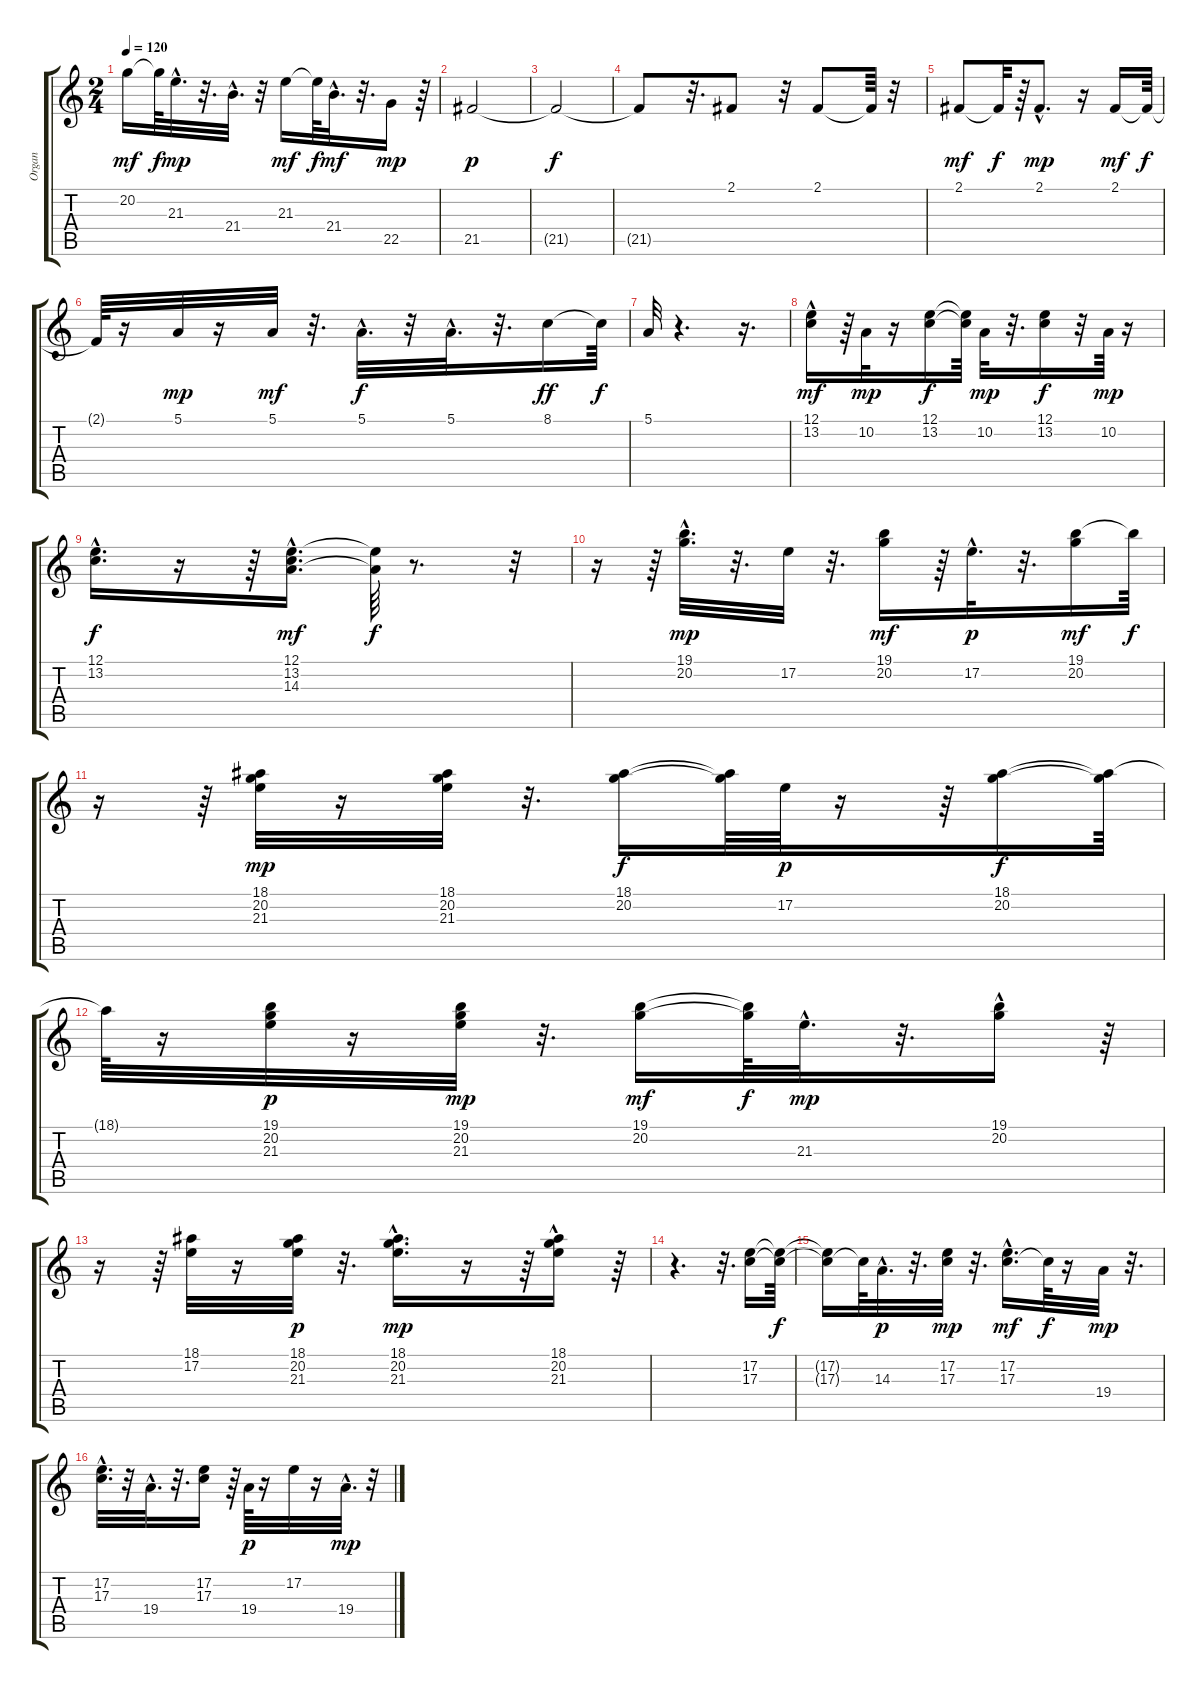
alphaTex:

\track ("Organ " "Organ ") {instrument drawbarorgan}
\staff {score tabs}
\tuning (E4 B3 G3 D3 A2 E2) {hide}
\ts (2 4)
\tempo 120
\clef g2
\ks c
20.2.16{dy mf} 20.2{t}.64{dy f} 21.3{hac}.32{d dy mp} r.32{d} 21.4{hac}.32{d} r.32 21.3.16{dy mf} 21.3{t}.64{dy f} 21.4{hac}.32{d dy mf} r.32{d} 22.5.16{dy mp} r.64 |
21.5.2{dy p} |
21.5{t}.2{dy f} |
21.5{t}.8 r.32{d} 2.1.8 r.32 2.1.8 2.1{t}.64 r.32 |
2.1.8{dy mf} 2.1{t}.32{dy f} r.64 2.1{hac}.8{d dy mp} r.16 2.1.16{dy mf} 2.1{t}.64{dy f} |
2.1{t}.64 r.16 5.1.32{dy mp} r.16 5.1.32{dy mf} r.32{d} 5.1{hac}.32{d dy f} r.32 5.1{hac}.32{d} r.32{d} 8.1.16{dy ff} 8.1{t}.64{dy f} |
5.1.32 r.4{d} r.16{d} |
(12.1{hac} 13.2).16{dy mf} r.64 10.2.32{dy mp} r.16 (12.1 13.2).16{dy f} (12.1{t} 13.2{t}).64 10.2.32{dy mp} r.32{d} (12.1 13.2).16{dy f} r.32 10.2.64{dy mp} r.16 |
(12.1{hac} 13.2{hac}).16{d dy f} r.16 r.64 (12.1{hac} 13.2{hac} 14.3{hac}).16{d dy mf} (12.1{t} 14.3{t}).64{dy f} r.8{d} r.32 |
r.16 r.64 (19.1{hac} 20.2{hac}).32{d dy mp} r.32{d} 17.2.32 r.32{d} (19.1 20.2).16{dy mf} r.64 17.2{hac}.32{d dy p} r.32{d} (19.1 20.2).16{dy mf} 19.1{t}.64{dy f} |
r.16 r.64 (18.1 20.2 21.3).32{dy mp} r.16 (18.1 20.2 21.3).32 r.32{d} (18.1 20.2).16{dy f} (18.1{t} 20.2{t}).64 17.2.64{dy p} r.16 r.64 (18.1 20.2).16{dy f} (18.1{t} 20.2{t}).64 |
18.1{t}.64 r.16 (19.1 20.2 21.3).32{dy p} r.16 (19.1 20.2 21.3).32{dy mp} r.32{d} (19.1 20.2).16{dy mf} (19.1{t} 20.2{t}).64{dy f} 21.3{hac}.32{d dy mp} r.32{d} (19.1{hac} 20.2).16 r.64 |
r.16 r.64 (18.1 17.2).32 r.16 (18.1 20.2 21.3).32{dy p} r.32{d} (18.1{hac} 20.2 21.3{hac}).16{d dy mp} r.16 r.64 (18.1 20.2{hac} 21.3{hac}).16 r.64 |
r.4{d} r.32{d} (17.2 17.3).16 (17.2{t} 17.3{t}).64{dy f} |
(17.2{t} 17.3{t}).16 17.3{t}.64 14.3{hac}.32{d dy p} r.32{d} (17.2 17.3).32{dy mp} r.32{d} (17.2 17.3{hac}).16{d dy mf} 17.3{t}.64{dy f} r.16 19.4.32{dy mp} r.32{d} |
(17.2{hac} 17.3{hac}).32{d} r.32 19.4{hac}.32{d} r.32{d} (17.2 17.3).16 r.64 19.4.64{dy p} r.16 17.2.32 r.16 19.4{hac}.32{d dy mp} r.32
